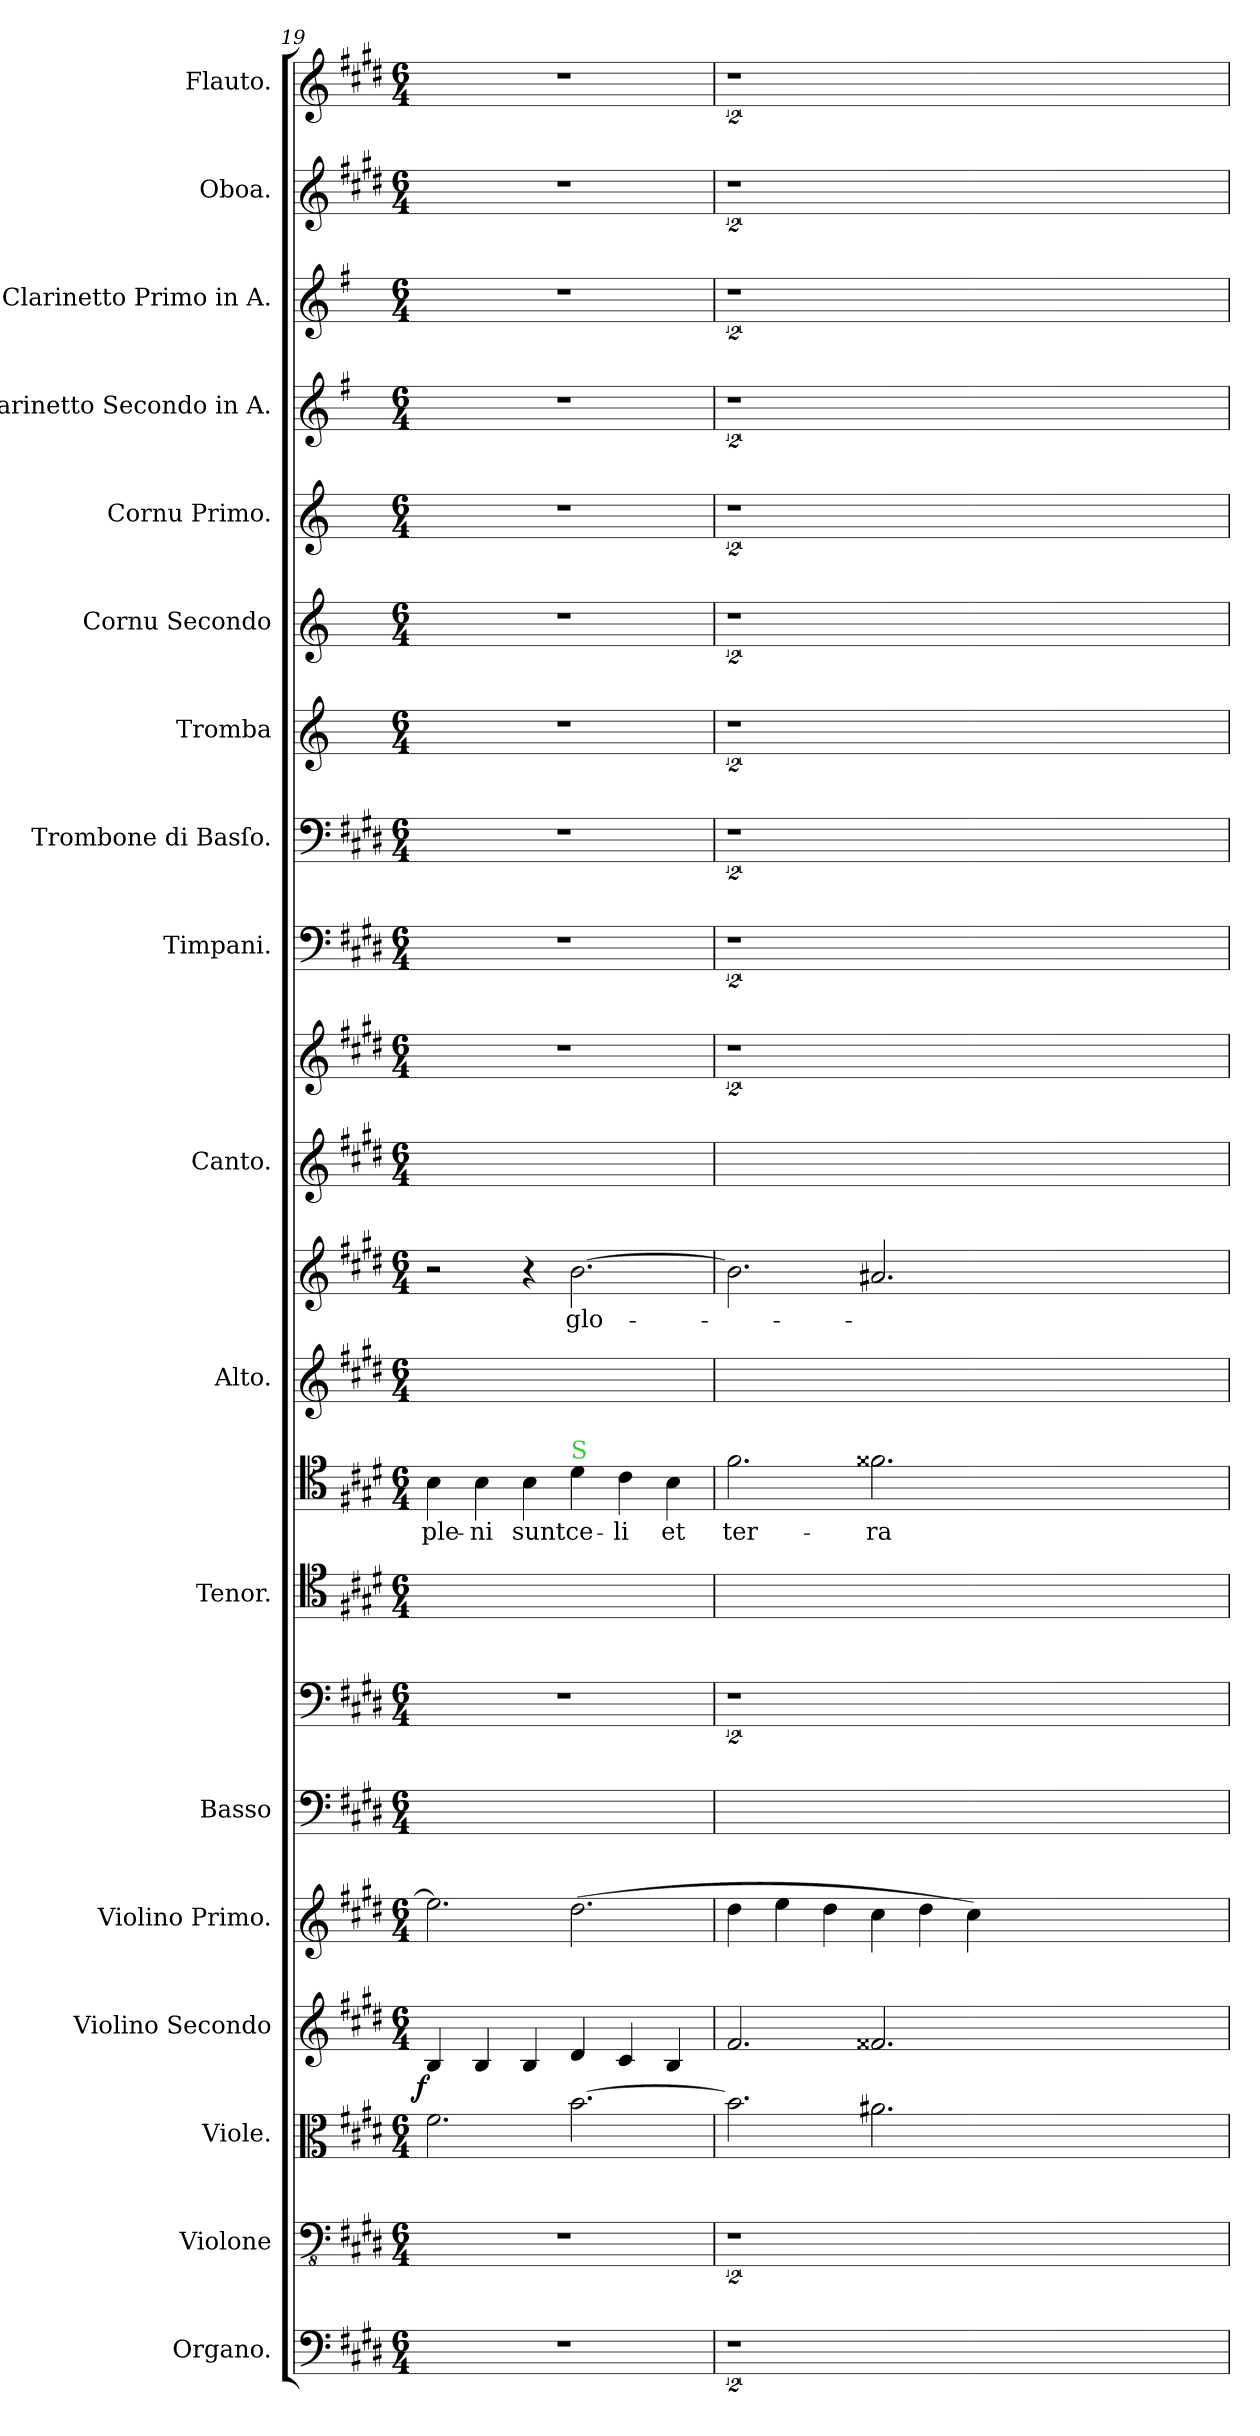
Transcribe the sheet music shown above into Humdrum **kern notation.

**kern	**kern	**kern	**kern	**dynam	**kern	**kern	**kern	**kern	**kern	**text	**kern	**kern	**text	**kern	**kern	**kern	**kern	**kern	**kern	**kern	**kern	**kern	**kern	**kern
*part22	*part21	*part20	*part19	*part19	*part18	*part17	*part16	*part15	*part14	*part14	*part13	*part12	*part12	*part11	*part10	*part9	*part8	*part7	*part6	*part5	*part4	*part3	*part2	*part1
*staff22	*staff21	*staff20	*staff19	*staff19	*staff18	*staff17	*staff16	*staff15	*staff14	*staff14	*staff13	*staff12	*staff12	*staff11	*staff10	*staff9	*staff8	*staff7	*staff6	*staff5	*staff4	*staff3	*staff2	*staff1
*I"Organo.	*I"Violone	*I"Viole.	*I"Violino Secondo	*	*I"Violino Primo.	*I"Basso	*	*I"Tenor.	*	*	*I"Alto.	*	*	*I"Canto.	*	*I"Timpani.	*I"Trombone di Basſo.	*I"Tromba	*I"Cornu Secondo	*I"Cornu Primo.	*I"Clarinetto Secondo in A.	*I"Clarinetto Primo in A.	*I"Oboa.	*I"Flauto.
*I'org	*I'vlne	*	*I'vl 2	*	*I'vl 1	*I'B	*	*I'T	*	*	*I'A	*	*	*I'C	*	*I'timp	*	*I'tr	*I'cor 2	*I'cor 1	*I'cl 2 in A	*I'cl 1 in A	*I'ob	*I'fl
*clefF4	*clefFv4	*clefC3	*clefG2	*	*clefG2	*clefF4	*clefF4	*clefC4	*clefC4	*	*clefG2	*clefG2	*	*clefG2	*clefG2	*clefF4	*clefF4	*clefG2	*clefG2	*clefG2	*clefG2	*clefG2	*clefG2	*clefG2
*	*	*	*	*	*	*	*	*	*	*	*	*	*	*	*	*	*	*ITrd-2c-4	*ITrd5c8	*ITrd5c8	*ITrd2c3	*ITrd2c3	*	*
*k[f#c#g#d#]	*k[f#c#g#d#]	*k[f#c#g#d#]	*k[f#c#g#d#]	*	*k[f#c#g#d#]	*k[f#c#g#d#]	*k[f#c#g#d#]	*k[f#c#g#d#]	*k[f#c#g#d#]	*	*k[f#c#g#d#]	*k[f#c#g#d#]	*	*k[f#c#g#d#]	*k[f#c#g#d#]	*k[f#c#g#d#]	*k[f#c#g#d#]	*k[f#c#g#d#]	*k[f#c#g#d#]	*k[f#c#g#d#]	*k[f#c#g#d#]	*k[f#c#g#d#]	*k[f#c#g#d#]	*k[f#c#g#d#]
*M6/4	*M6/4	*M6/4	*M6/4	*	*M6/4	*M6/4	*M6/4	*M6/4	*M6/4	*	*M6/4	*M6/4	*	*M6/4	*M6/4	*M6/4	*M6/4	*M6/4	*M6/4	*M6/4	*M6/4	*M6/4	*M6/4	*M6/4
=19	=19	=19	=19	=19	=19	=19	=19	=19	=19	=19	=19	=19	=19	=19	=19	=19	=19	=19	=19	=19	=19	=19	=19	=19
!	!	!	!	!LO:DY:b:rj	!	!	!	!	!	!	!	!	!	!	!	!	!	!	!	!	!	!	!	!
1.r	1.r	2.f#\	4B/	f	2.ee\]	1.ryy	1.r	1.ryy	4B\	ple-	1.ryy	2r	.	1.ryy	1.r	1.r	1.r	1.r	1.r	1.r	1.r	1.r	1.r	1.r
.	.	.	4B/	.	.	.	.	.	4B\	-ni	.	.	.	.	.	.	.	.	.	.	.	.	.	.
.	.	.	4B/	.	.	.	.	.	4B\	sunt	.	4r	.	.	.	.	.	.	.	.	.	.	.	.
!	!	!	!	!	!	!	!	!	!LO:TX:a:color=limegreen:t=S	!	!	!	!	!	!	!	!	!	!	!	!	!	!	!
.	.	[2.b\	4d#/	.	(>2.dd#\	.	.	.	4d#\	ce-	.	[2.b\	glo-	.	.	.	.	.	.	.	.	.	.	.
.	.	.	4c#/	.	.	.	.	.	4c#\	-li	.	.	.	.	.	.	.	.	.	.	.	.	.	.
.	.	.	4B/	.	.	.	.	.	4B\	et	.	.	.	.	.	.	.	.	.	.	.	.	.	.
=20	=20	=20	=20	=20	=20	=20	=20	=20	=20	=20	=20	=20	=20	=20	=20	=20	=20	=20	=20	=20	=20	=20	=20	=20
2%9r	2%9r	2.b\]	2.f#/	.	4dd#\	1.ryy	2%9r	1.ryy	2.f#\	ter-	1.ryy	2.b\]	.	1.ryy	2%9r	2%9r	2%9r	2%9r	2%9r	2%9r	2%9r	2%9r	2%9r	2%9r
.	.	.	.	.	4ee\	.	.	.	.	.	.	.	.	.	.	.	.	.	.	.	.	.	.	.
.	.	.	.	.	4dd#\	.	.	.	.	.	.	.	.	.	.	.	.	.	.	.	.	.	.	.
.	.	2.a#X\	2.f##X/	.	4cc#\	.	.	.	2.f##X\	-ra	.	2.a#X/	.	.	.	.	.	.	.	.	.	.	.	.
.	.	.	.	.	4dd#\	.	.	.	.	.	.	.	.	.	.	.	.	.	.	.	.	.	.	.
.	.	.	.	.	4cc#\)	.	.	.	.	.	.	.	.	.	.	.	.	.	.	.	.	.	.	.
.	.	0.ryy	0.ryy	.	0.ryy	0.ryy	.	0.ryy	0.ryy	.	0.ryy	0.ryy	.	0.ryy	.	.	.	.	.	.	.	.	.	.
=	=	=	=	=	=	=	=	=	=	=	=	=	=	=	=	=	=	=	=	=	=	=	=	=
*-	*-	*-	*-	*-	*-	*-	*-	*-	*-	*-	*-	*-	*-	*-	*-	*-	*-	*-	*-	*-	*-	*-	*-	*-
